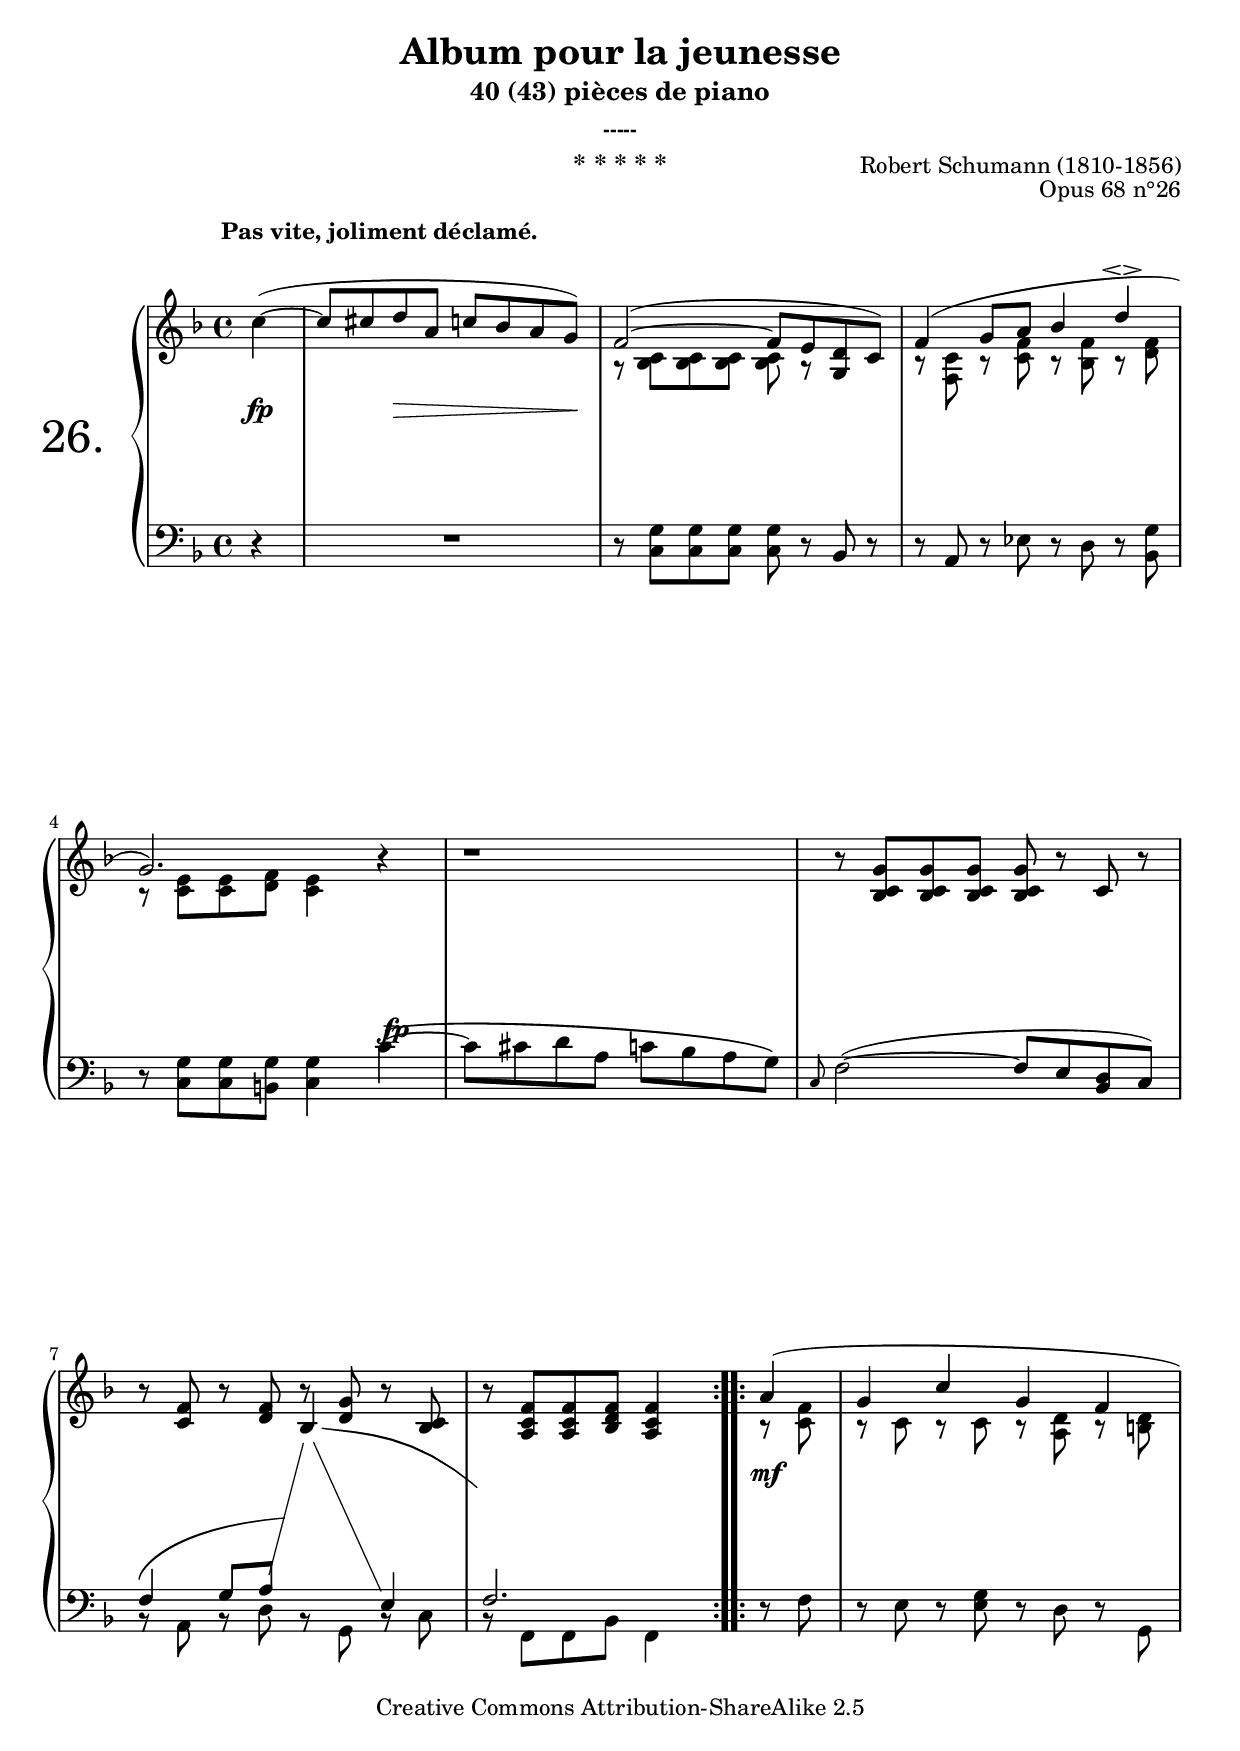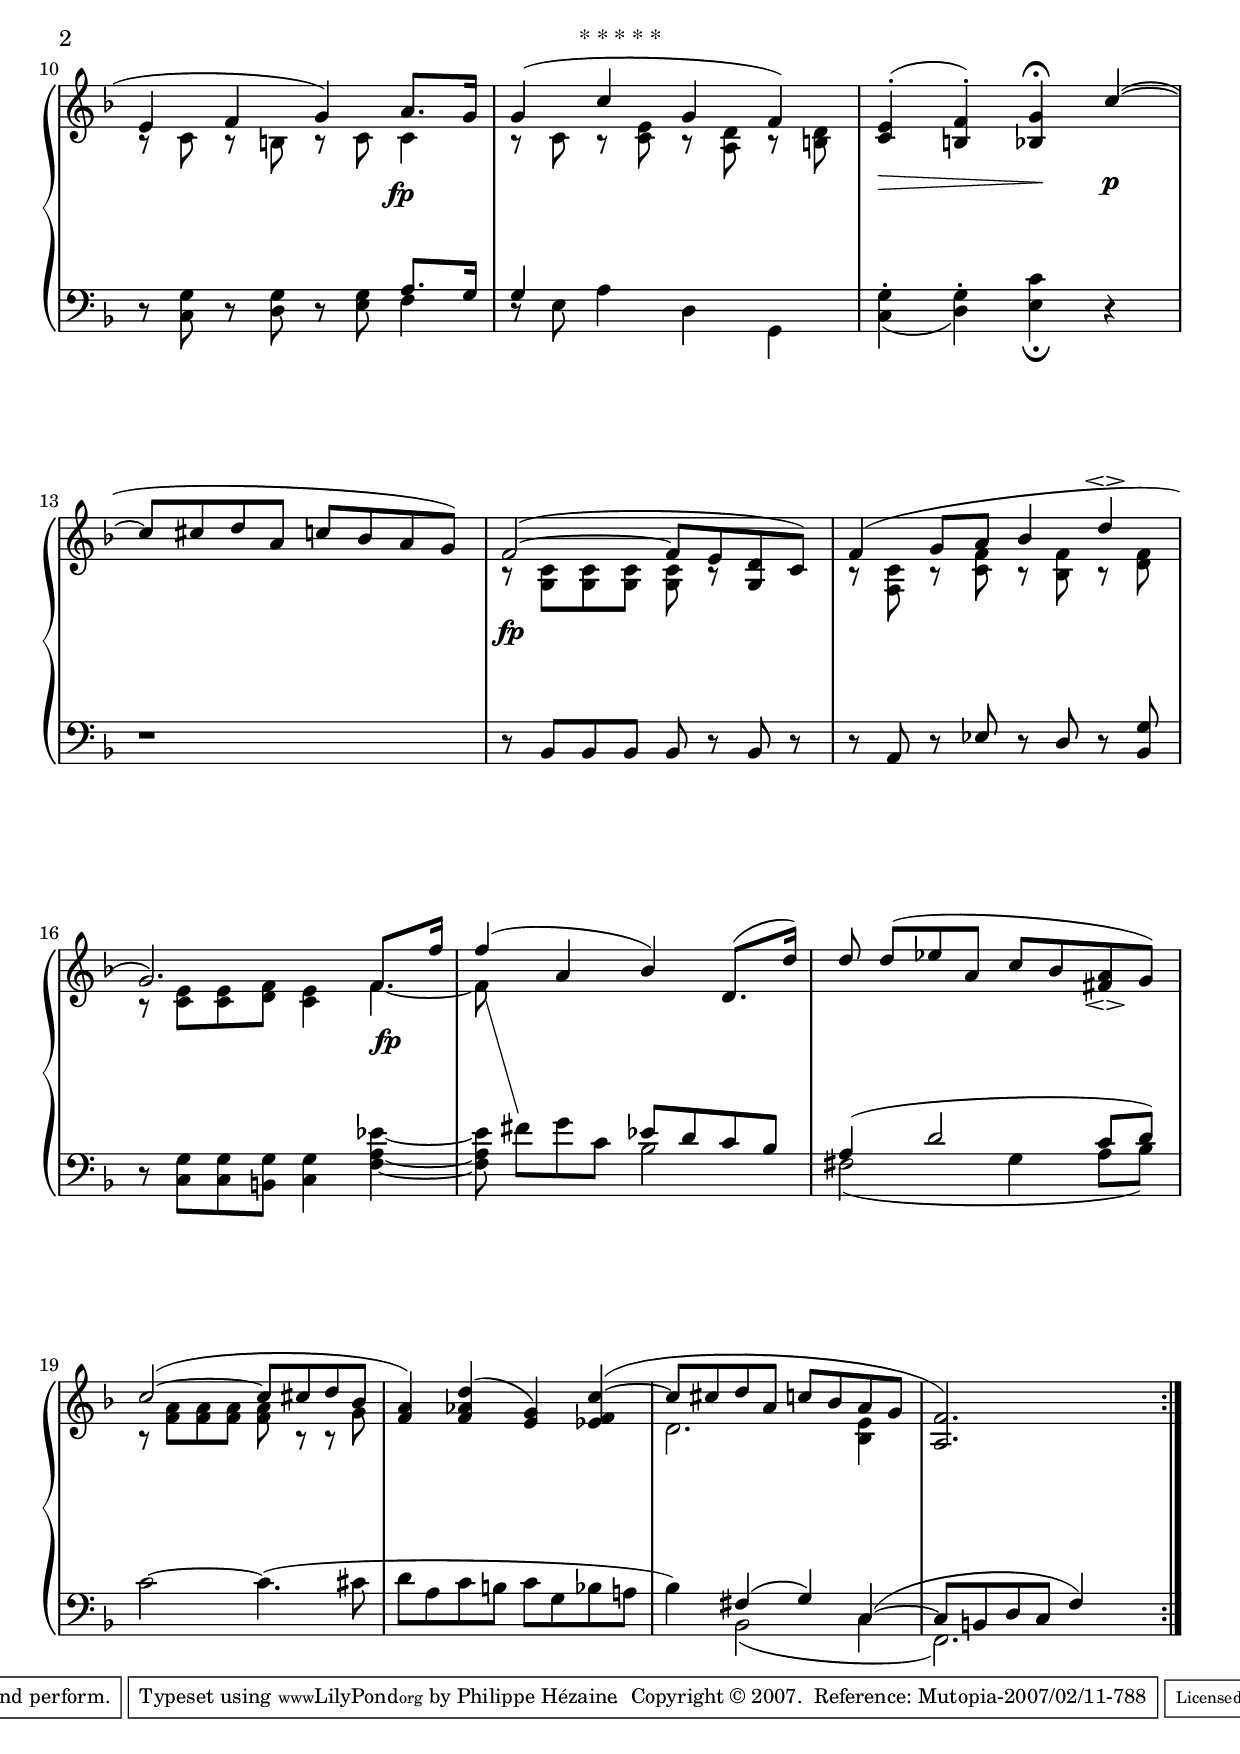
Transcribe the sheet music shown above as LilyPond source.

 \version "2.10.16"

 \paper { between-system-padding = #1
	ragged-bottom=##f
	ragged-last-bottom=##f
	}

     \header {
      title = "Album pour la jeunesse"
       subtitle = "40 (43) pièces de piano"
       subsubtitle = "-----"
       composer = "Robert Schumann (1810-1856)"
       opus = "Opus 68 n°26"
       instrument = "* * * * *"
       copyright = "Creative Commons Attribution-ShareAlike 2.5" 
     
       % These are headers used by the Mutopia Project
       % http://www.mutopiaproject.org/
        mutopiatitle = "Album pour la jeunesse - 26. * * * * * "
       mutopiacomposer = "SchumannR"
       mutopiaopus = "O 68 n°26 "
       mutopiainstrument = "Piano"
       date = "1848"
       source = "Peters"
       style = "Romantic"
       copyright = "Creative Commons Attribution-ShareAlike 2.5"
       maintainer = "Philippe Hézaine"
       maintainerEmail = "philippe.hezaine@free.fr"
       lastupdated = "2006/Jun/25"



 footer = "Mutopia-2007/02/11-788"
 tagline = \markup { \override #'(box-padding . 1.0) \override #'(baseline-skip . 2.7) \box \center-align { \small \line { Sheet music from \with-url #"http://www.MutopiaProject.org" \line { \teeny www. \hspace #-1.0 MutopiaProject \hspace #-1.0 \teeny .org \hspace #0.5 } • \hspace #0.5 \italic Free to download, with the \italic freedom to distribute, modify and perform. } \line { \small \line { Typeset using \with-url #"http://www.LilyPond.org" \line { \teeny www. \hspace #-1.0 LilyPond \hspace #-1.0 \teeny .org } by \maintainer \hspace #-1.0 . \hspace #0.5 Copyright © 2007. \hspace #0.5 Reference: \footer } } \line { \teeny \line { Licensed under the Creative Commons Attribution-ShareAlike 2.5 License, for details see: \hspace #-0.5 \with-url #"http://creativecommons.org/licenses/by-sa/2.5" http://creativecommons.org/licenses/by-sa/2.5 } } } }
     }

     upper = \relative c'' {
       \clef treble
       \key f \major
       \time 4/4
	\override TextScript #'extra-offset = #'(-3 . 3)	

	\repeat volta 2 {
	\partial 4
	c4^\markup { \bold "Pas vite, joliment déclamé." }( ~
	\voiceOne
	<< { 
	c8 cis d a c! bes a g)
	f2( ~ f8 e <g, d'> c)
	f4( g8 a bes4 d\espressivo
\break %mes 4
	g,2.) b4\rest
	b1\rest
     b8\rest <bes, c g'> <bes c g'> <bes c g'> <bes c g'> b'8\rest c, b'8\rest
\break %mes 7
	b8\rest  <c, f> b'8\rest <d, f> b'8\rest <d, g> b'8\rest <bes, c>
	b'8\rest <a, c f> <a c f> <bes d f> <a c f>4
     }
	\context Voice = "1" { \voiceTwo
	s1
	a8\rest <<bes c>> <<bes c>> <<bes c>> <<bes c>> a8\rest s4
	b8\rest <<f c'>> b8\rest <<c f>> b,8\rest <<bes f'>> b,8\rest <<d f>>
	b,8\rest <<c e>> <<c e>> <<d f>> <<c4 e>> s4
	s1
	s1
	s1
	s2.
	\oneVoice
	}
	>>
  }

	\repeat volta 2 {

	\voiceOne
	<< {
	a4(
	g c g f
\break %mes 10
	e f g) a8. g16
	g4( c g f)
	<<c^.( e>> <<b!^.) f'>> <<bes,^\fermata g'>> c( ~
\break %mes 13
	c8 cis d a c! bes a g) 
	f2( ~ f8 e <<g, d'>> c)
	f4( g8 a bes4 d\espressivo
\break %mes16
	g,2.) \once \override Staff.NoteCollision #'merge-differently-dotted = ##t f8. f'16
	f4( a, bes) d,8.( d'16) 
	d8\noBeam d( es a, c bes <<fis_\espressivo a>> g)

\break %mes 19
	c2( ~ c8 cis d bes
	<<f4) a>> <<f( aes d>> <<e,) g>> <<es!(~ f c'>>
	c8 cis d a c! bes a g
	<<a,2.) f'>> s4
  }
	\context Voice = "1" { \voiceTwo
	b,8\rest <<c f>>
	b,8\rest c b8\rest c b8\rest <<a d>> b8\rest <<b! d>>
	b8\rest c b8\rest b! b8\rest c c4
	b8\rest c b8\rest  <<c e>> b8\rest <<a d>> b8\rest <<b! d>>
	s1
	s1
	b8\rest <<g c>> <<g c>> <<g c>> <<g c>> b8\rest s4
	b8\rest <<f c'>> b8\rest <<c f>> b,8\rest <<bes f'>> b,8\rest <<d f>>
	b,8\rest <<c e>> <<c e>> <<d f>> <<c4 e>> f4 ~
	f8\noBeam \set followVoice = ##t
	\change Staff=lower
	fis g c, \stemUp es d c bes
	\set followVoice = ##f
	\change Staff=upper
	s1
	\stemDown
	b8\rest <<f' a>> <<f a>> <<f a>> <<f a>> b,8\rest b8\rest g'
	s1
	d2. <<bes4 e>> s2. s4
	\oneVoice
	}
	>>
    } 
 }
     
     lower = \relative c {
       \clef bass
       \key f \major
       \time 4/4

	\repeat volta 2 {
	\partial 4
	r4
	R1
	r8 <c g'> <c g'> <c g'> <c g'> r8 bes r8
	r8 a r8 es' r8 d r8 <bes g'>
	r8 <c g'> <c g'> <b! g'> <c g'>4 \stemDown c'4^\( ~
	c8 cis d a c! bes a g\)
	\grace c, f2( ~ \stemUp f8 e <bes d> c)
	\voiceOne
	<< {  \once\override PhrasingSlur  #'control-points = 
	#'((0 . 3) (0 . 4) (3 . 8) (14 . 8.9))
	f4^\( g8 a \set followVoice = ##t
	\change Staff=upper
	\once\override PhrasingSlur  #'control-points =
	#'((2.1 . -3.5) (6 . -4) (11 . -4) (17 . -9.2))
	bes4\)^\(
	\change Staff=lower
	e,4
	\set followVoice = ##f
	f2.\)
    }
	\context Voice = "1" { \voiceTwo
	b,8\rest a b8\rest d b8\rest g b8\rest c
	b8\rest f f bes f4
	\oneVoice } >>
  } % fin du repeat
	\repeat volta 2 {

	\voiceOne
	<< {
	s4
	s1
	s2. a'8. g16
	g4 s2.
	s1
	s1
	s1
	s1
	s1
	s1
	a4( d2 c8 d)
	s1
	s1
	s4 \stemUp fis,( g) c,(~
	c8 b! d c f4) 
 }
	\context Voice = "1" { \voiceTwo
	d8\rest f
	d8\rest e d8\rest <<e g>> d8\rest d d8\rest g,
	d'8\rest <<c g'>> d8\rest <<d g>> d8\rest <<e g>> f4
	d8\rest e a4 d, g,
	<<c^.( g'>> <<d^.) g>> <<e\fermata c'>> d,4\rest
	d1\rest
	d8\rest \stemUp bes bes bes bes d8\rest bes d8\rest 
	d8\rest a d8\rest es d8\rest d d8\rest <<bes g'>>
	\stemDown d8\rest <<c g'>> <<c, g'>> <<b,! g'>> <<c,4 g'>> <<f ~ a es'>>
	<<f,8\noBeam a es'>> s4. bes2
	fis_( g4 a8 bes)
	\tieUp c2 ~ c4.^( cis8
	d a c b! c g bes a!
	bes4) bes,2_( c4
	f,2.) s4
	\oneVoice
	}
	>>
   }
 }
     
     dynamics = {

	\repeat volta 2 {
	\partial 4
	s4\fp        
	s4 s4\> s4. s8\!
	s1*2
	s2. 
	\once \override DynamicText #'extra-offset = #'(1 . -6)
	s4\fp
	s1*3
	s2.
   }

	\repeat volta 2 {
	s4\mf
	s1
	s2.
	\once \override DynamicText #'extra-offset = #'(-0.7 . 1.3)
	s4\fp
	s1
	s4\> s4 s8\! s8 s4\p
	s1
	\once \override DynamicText #'extra-offset = #'(0.1 . 0.7)
	s1\fp
	s1
	s2.\once \override DynamicText #'extra-offset = #'(1 . 3)	
	s4\fp
	s1*6 
     }
  }
     
     \score {
       \context PianoStaff <<
   \set PianoStaff.instrumentName = \markup{ \fontsize #6 {"26. "} \hspace #1.0
}
         \context Staff=upper \upper
         \context Dynamics=dynamics \dynamics
         \context Staff=lower <<
           \clef bass
           \lower
         >>

       >>
       \layout {
         \context {
           \type "Engraver_group"
           \name Dynamics
           \alias Voice % So that \cresc works, for example.
           \consists "Output_property_engraver"
     
           \override VerticalAxisGroup #'minimum-Y-extent = #'(-5 . 5)
           \consists "Script_engraver"
           \consists "Dynamic_engraver"
           \consists "Text_engraver"
     
           \override TextScript #'font-size = #2
           \override TextScript #'font-shape = #'italic
           \override DynamicText #'extra-offset = #'(0 . 2.5)
           \override Hairpin #'extra-offset = #'(0 . 2.5)
     
           \consists "Skip_event_swallow_translator"
     
           \consists "Axis_group_engraver"
         }
         \context {
           \PianoStaff
           \accepts Dynamics
           \override VerticalAlignment #'forced-distance = #6.2
         }
       }
     }
     \score {
	\unfoldRepeats
       \context PianoStaff <<
         \context Staff=upper  \upper %\dynamics

         \context Staff=lower << \lower %\dynamics
	>>

       >>
       \midi {
	\context { \Score
	tempoWholesPerMinute = #(ly:make-moment 78 4)
	     }

         \context {
           \type "Performer_group"
           \name Dynamics
         }
	
         \context {
           \PianoStaff
           \accepts Dynamics
         }
       }
     }

